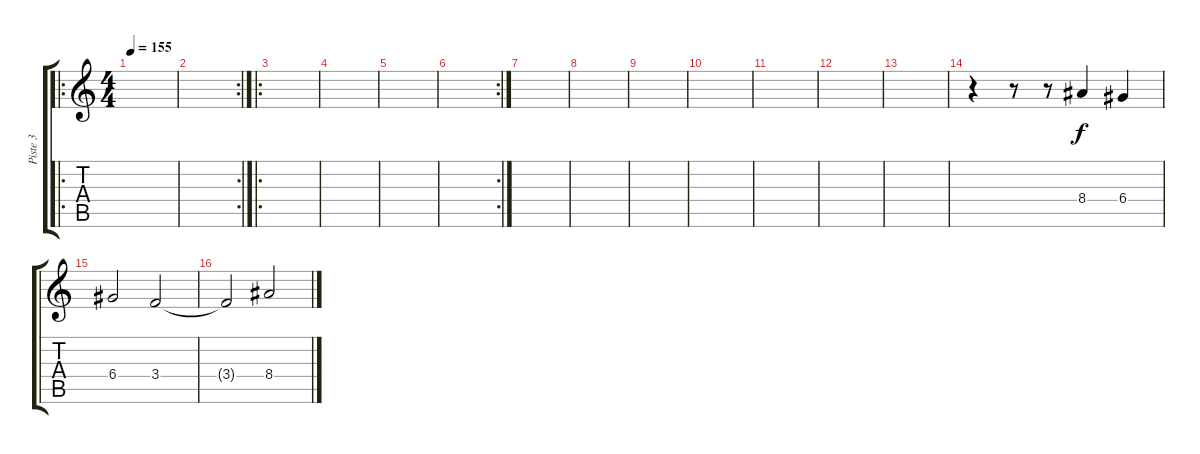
\track ("Piste 3" "Piste 3") {instrument overdrivenguitar}
\staff {score tabs}
\tuning (E4 B3 G3 D3 A2 E2) {hide}
\ro
\ts (4 4)
\tempo 155
\clef g2
\ks c
|
\rc 2
|
\ro
|
|
|
\rc 2
|
|
|
|
|
|
|
|
r.4 r.8 r.8 8.4.4 6.4.4 |
6.4.2 3.4.2 |
3.4{t}.2 8.4.2
